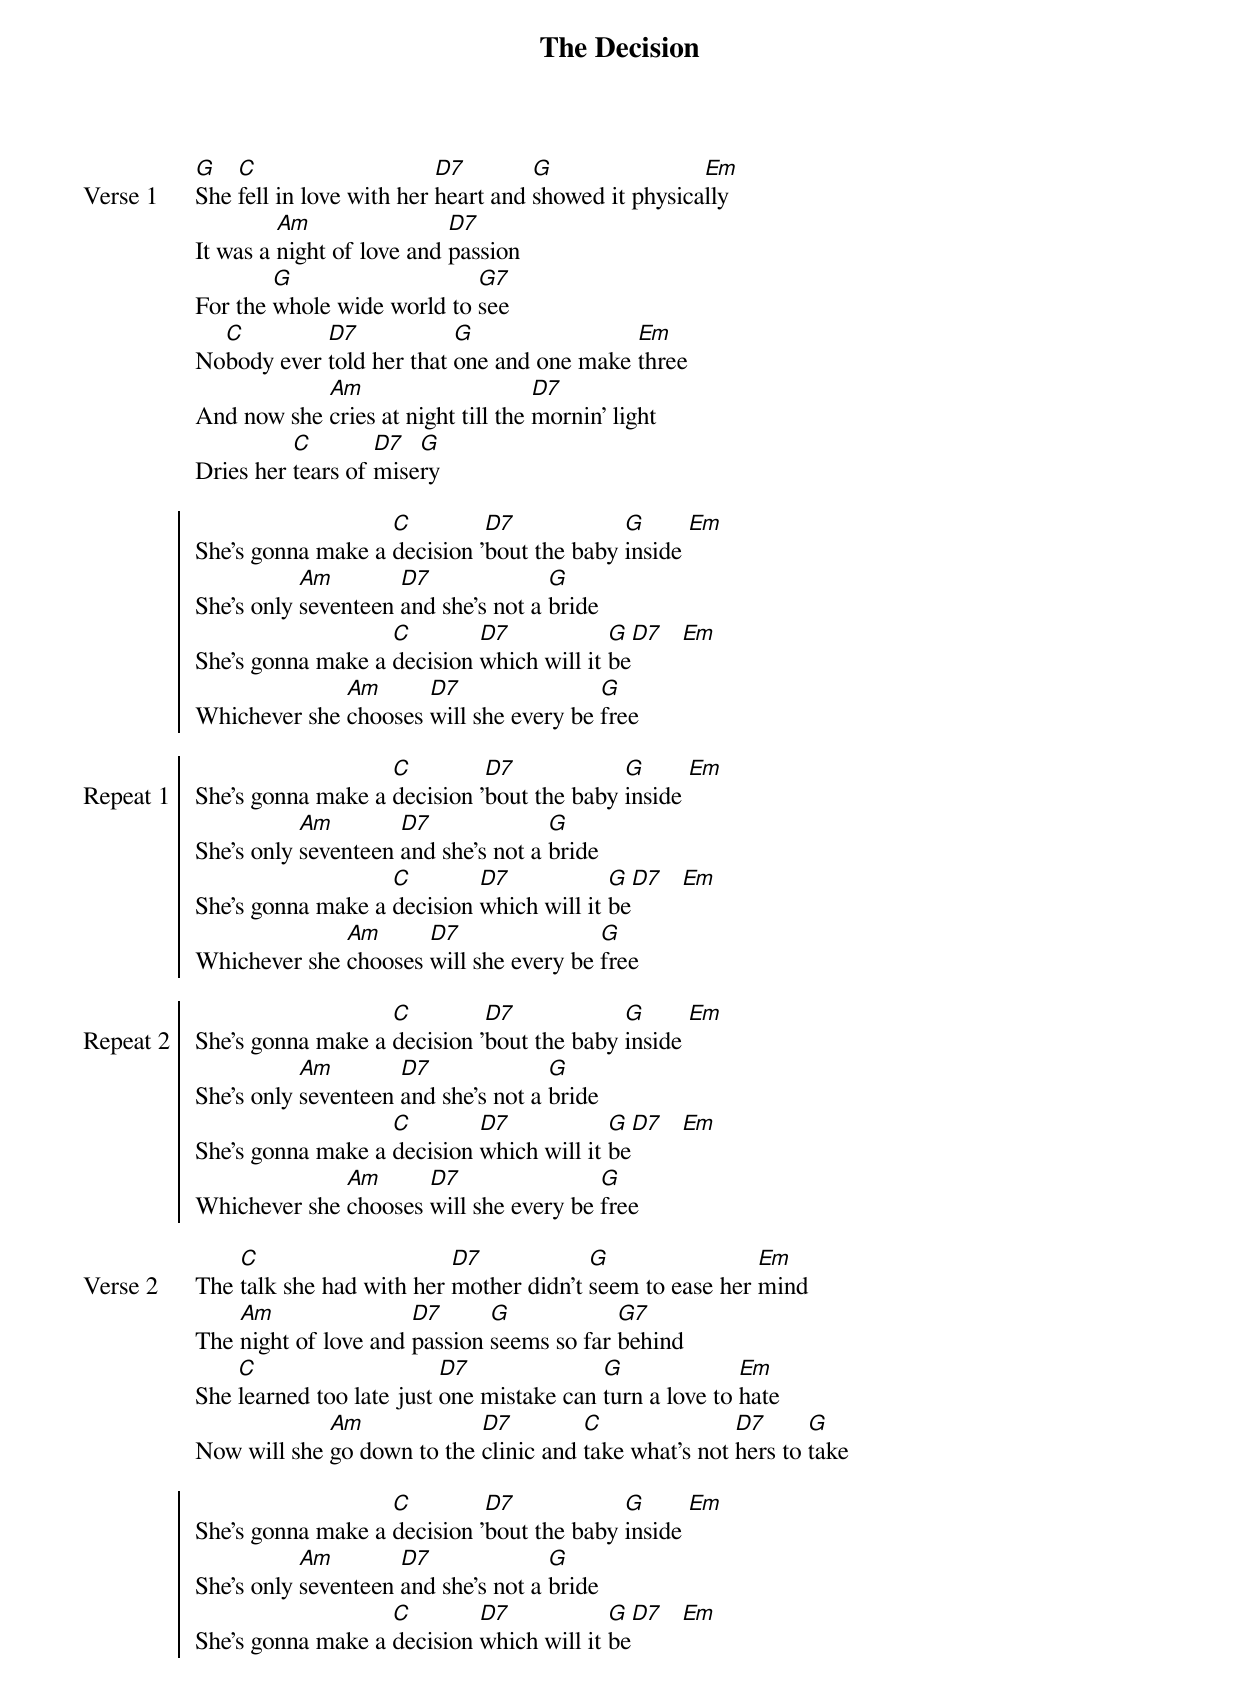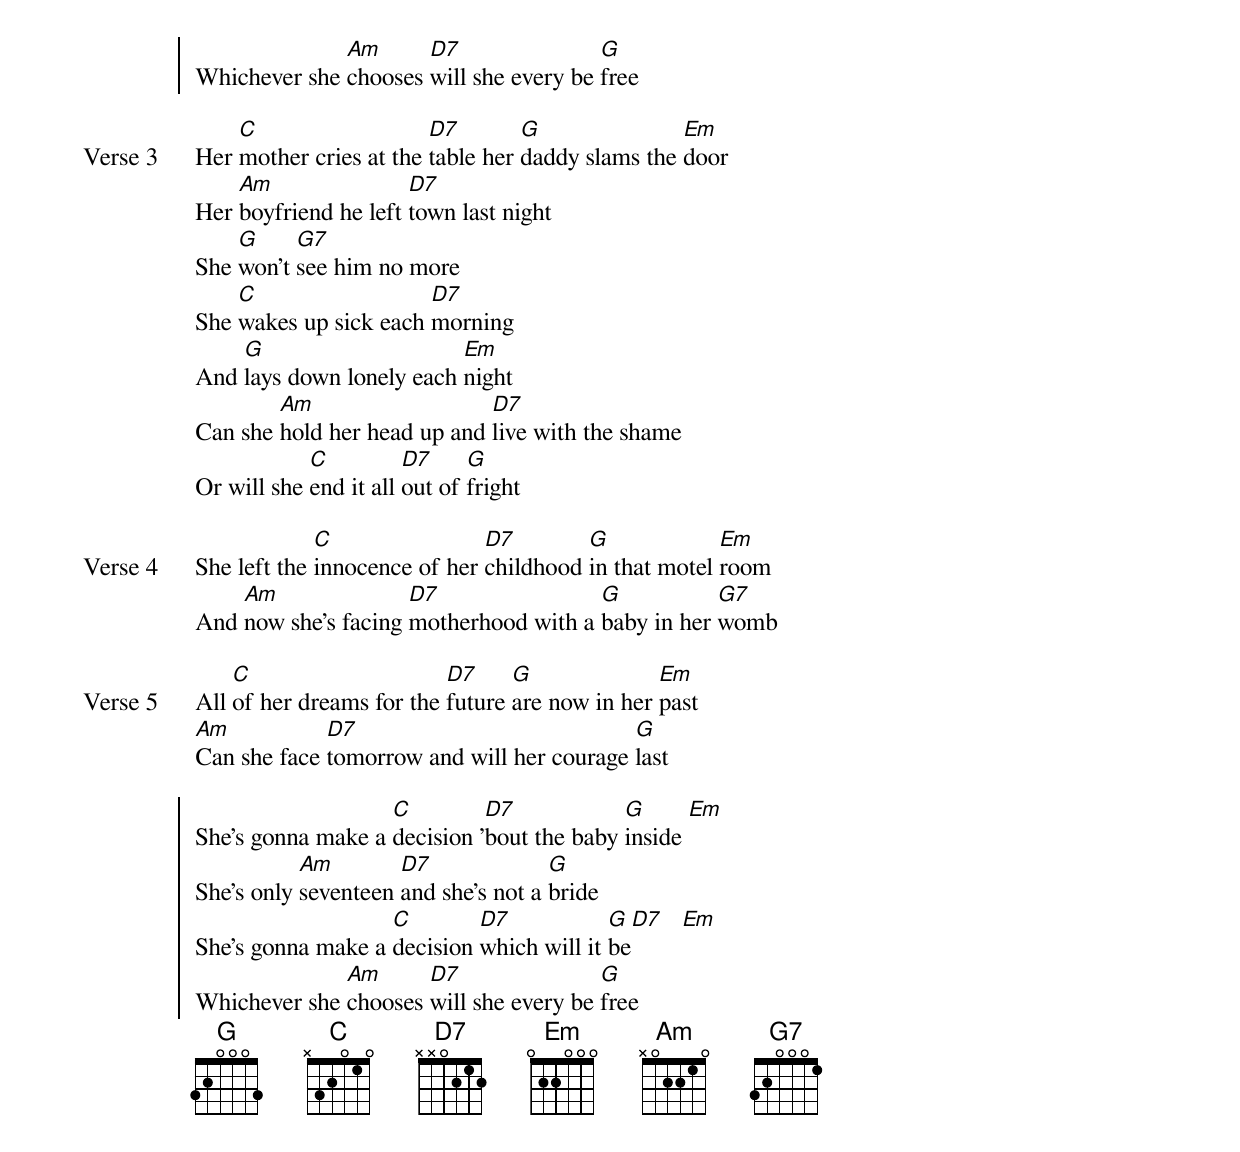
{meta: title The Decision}
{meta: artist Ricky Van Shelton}
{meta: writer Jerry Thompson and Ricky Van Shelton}

{start_of_verse: Verse 1}
[G]She [C]fell in love with her [D7]heart and [G]showed it physica[Em]lly
It was a [Am]night of love and [D7]passion
For the [G]whole wide world to [G7]see
No[C]body ever [D7]told her that [G]one and one make [Em]three
And now she [Am]cries at night till the [D7]mornin’ light
Dries her [C]tears of [D7]mise[G]ry
{end_of_verse}

{start_of_chorus}
She's gonna make a [C]decision '[D7]bout the baby [G]inside [Em]
She's only [Am]seventeen [D7]and she's not a [G]bride
She's gonna make a [C]decision [D7]which will it [G]be[D7]   [Em]
Whichever she [Am]chooses [D7]will she every be [G]free
{end_of_chorus}

{start_of_chorus: Repeat 1}
She's gonna make a [C]decision '[D7]bout the baby [G]inside [Em]
She's only [Am]seventeen [D7]and she's not a [G]bride
She's gonna make a [C]decision [D7]which will it [G]be[D7]   [Em]
Whichever she [Am]chooses [D7]will she every be [G]free
{end_of_chorus}

{start_of_chorus: Repeat 2}
She's gonna make a [C]decision '[D7]bout the baby [G]inside [Em]
She's only [Am]seventeen [D7]and she's not a [G]bride
She's gonna make a [C]decision [D7]which will it [G]be[D7]   [Em]
Whichever she [Am]chooses [D7]will she every be [G]free
{end_of_chorus}

{start_of_verse: Verse 2}
The [C]talk she had with her [D7]mother didn't [G]seem to ease her [Em]mind
The [Am]night of love and [D7]passion [G]seems so far [G7]behind
She [C]learned too late just [D7]one mistake can [G]turn a love to [Em]hate
Now will she [Am]go down to the [D7]clinic and [C]take what's not [D7]hers to [G]take
{end_of_verse}

{start_of_chorus}
She's gonna make a [C]decision '[D7]bout the baby [G]inside [Em]
She's only [Am]seventeen [D7]and she's not a [G]bride
She's gonna make a [C]decision [D7]which will it [G]be[D7]   [Em]
Whichever she [Am]chooses [D7]will she every be [G]free
{end_of_chorus}

{start_of_verse: Verse 3}
Her [C]mother cries at the [D7]table her [G]daddy slams the [Em]door
Her [Am]boyfriend he left [D7]town last night
She [G]won't [G7]see him no more
She [C]wakes up sick each [D7]morning
And [G]lays down lonely each [Em]night
Can she [Am]hold her head up and [D7]live with the shame
Or will she [C]end it all [D7]out of [G]fright
{end_of_verse}

{start_of_verse: Verse 4}
She left the [C]innocence of her [D7]childhood [G]in that motel [Em]room
And [Am]now she's facing [D7]motherhood with a [G]baby in her [G7]womb
{end_of_verse}

{start_of_verse: Verse 5}
All [C]of her dreams for the [D7]future [G]are now in her [Em]past
[Am]Can she face [D7]tomorrow and will her courage [G]last
{end_of_verse}

{start_of_chorus}
She's gonna make a [C]decision '[D7]bout the baby [G]inside [Em]
She's only [Am]seventeen [D7]and she's not a [G]bride
She's gonna make a [C]decision [D7]which will it [G]be[D7]   [Em]
Whichever she [Am]chooses [D7]will she every be [G]free
{end_of_chorus}
